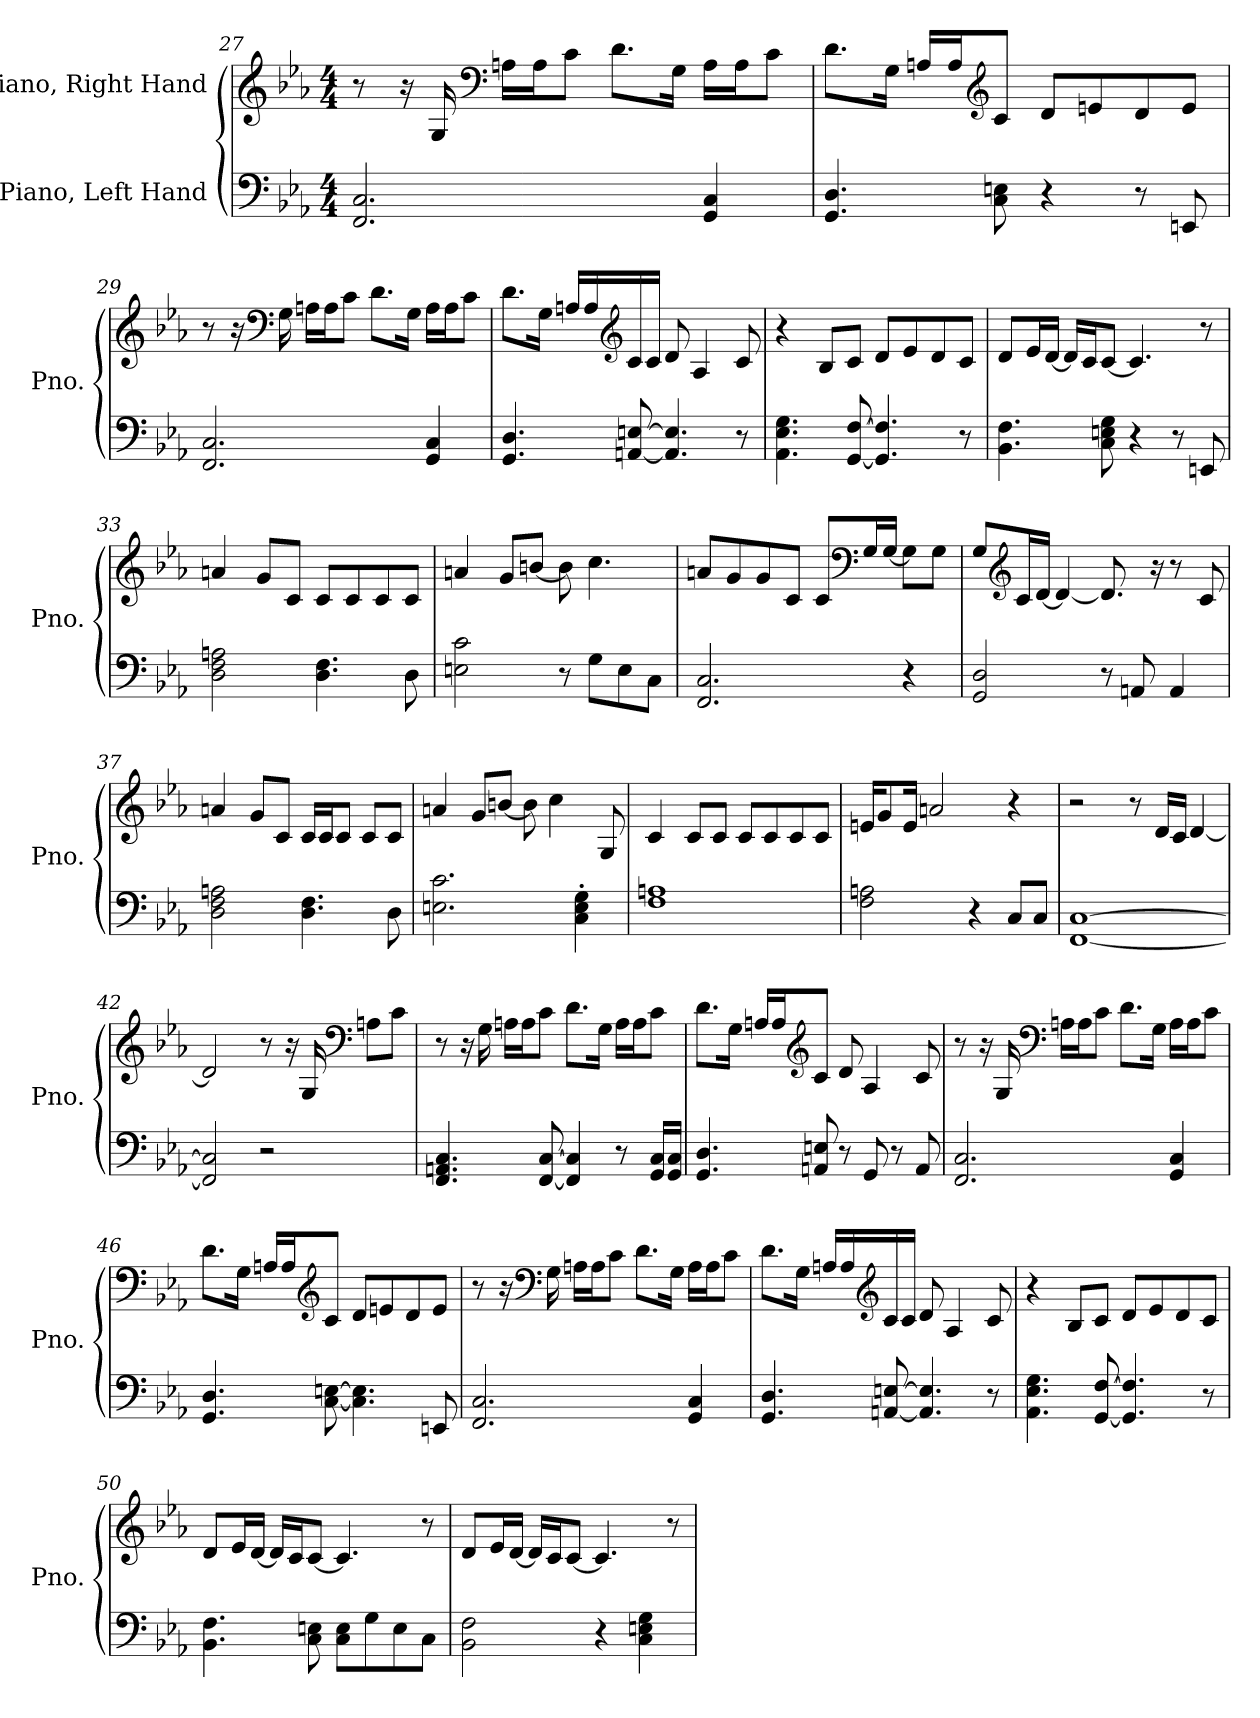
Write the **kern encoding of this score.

**kern	**kern
*part2	*part1
*staff2	*staff1
*I"Piano, Left Hand	*I"Piano, Right Hand
*I'Pno.	*I'Pno.
*clefF4	*clefG2
*k[b-e-a-]	*k[b-e-a-]
*M4/4	*M4/4
=27	=27
2.FF/ 2.C/	8r
.	16r
.	16G/
*	*clefF4
.	16An\LL
.	16A\J
.	8c\J
.	8.d\L
.	16G\Jk
4GG/ 4C/	16A\LL
.	16A\J
.	8c\J
!!LO:LB:g=z
=28	=28
4.GG/ 4.D/	8.d\L
.	16G\Jk
.	16An/LL
.	16A/J
*	*clefG2
8C\ 8En\	8c/J
4r	8d/L
.	8en/
8r	8d/
8EEn/	8e/J
=29	=29
2.FF/ 2.C/	8r
.	16r
*	*clefF4
.	16G\
.	16An\LL
.	16A\J
.	8c\J
.	8.d\L
.	16G\Jk
4GG/ 4C/	16A\LL
.	16A\J
.	8c\J
=30	=30
4.GG/ 4.D/	8.d\L
.	16G\Jk
.	16An/LL
.	16A/
*	*clefG2
[8AAn/ [8En/	16c/
.	16c/JJ
4.AA/] 4.E/]	8d/
.	4A/
8r	8c/
!!LO:LB:g=z
=31	=31
4.AA-\ 4.E-\ 4.G\	4r
.	8B-/L
[8GG/ [8F/	8c/J
4.GG/] 4.F/]	8d/L
.	8e-/
.	8d/
8r	8c/J
=32	=32
4.BB-\ 4.F\	8d/L
.	16e-/L
.	[16d/JJ
.	16d/LL]
.	16c/J
8C\ 8En\ 8G\	[8c/J
4r	4.c/]
8r	.
8EEn/	8r
=33	=33
2D\ 2F\ 2An\	4an/
.	8g/L
.	8c/J
4.D\ 4.F\	8c/L
.	8c/
.	8c/
8D\	8c/J
=34	=34
2En\ 2c\	4an/
.	8g/L
.	[8bn/J
8r	8b\]
8G\L	4.cc\
8E\	.
8C\J	.
!!LO:LB:g=z
=35	=35
2.FF/ 2.C/	8an/L
.	8g/
.	8g/
.	8c/J
.	8c/L
*	*clefF4
.	16G/L
.	[16G/JJ
4r	8G\L]
.	8G\J
=36	=36
2GG/ 2D/	8G/L
*	*clefG2
.	16c/L
.	[16d/JJ
.	4d/_
8r	8.d/]
8AAn/	.
.	16r
4AA/	8r
.	8c/
=37	=37
2D\ 2F\ 2An\	4an/
.	8g/L
.	8c/J
4.D\ 4.F\	16c/LL
.	16c/J
.	8c/J
.	8c/L
8D\	8c/J
=38	=38
2.En\ 2.c\	4an/
.	8g/L
.	[8bn/J
.	8b\]
.	4cc\
4C\' 4E\' 4G\'	.
.	8G/
!!LO:LB:g=z
=39	=39
1F 1An	4c/
.	8c/L
.	8c/J
.	8c/L
.	8c/
.	8c/
.	8c/J
=40	=40
2F\ 2An\	16en/KL
.	8g/
.	16e/Jk
.	2an/
4r	.
8C/L	4r
8C/J	.
=41	=41
[1FF [1C	2r
.	8r
.	16d/LL
.	16c/JJ
.	[4d/
=42	=42
2FF/] 2C/]	2d/]
2r	8r
.	16r
.	16G/
*	*clefF4
.	8An\L
.	8c\J
!!LO:PB:g=z
=43	=43
4.FF/ 4.AAn/ 4.C/	8r
.	16r
.	16G\
.	16An\LL
.	16A\J
[8FF/ [8C/	8c\J
4FF/] 4C/]	8.d\L
.	16G\Jk
8r	16A\LL
.	16A\J
16GG/ 16C/LL	8c\J
16GG/ 16C/JJ	.
=44	=44
4.GG/ 4.D/	8.d\L
.	16G\Jk
.	16An/LL
.	16A/J
*	*clefG2
8AAn/ 8En/	8c/J
8r	8d/
8GG/	4A/
8r	.
8AA/	8c/
!!LO:LB:g=z
=45	=45
2.FF/ 2.C/	8r
.	16r
.	16G/
*	*clefF4
.	16An\LL
.	16A\J
.	8c\J
.	8.d\L
.	16G\Jk
4GG/ 4C/	16A\LL
.	16A\J
.	8c\J
=46	=46
4.GG/ 4.D/	8.d\L
.	16G\Jk
.	16An/LL
.	16A/J
*	*clefG2
[8C\ [8En\	8c/J
4.C\] 4.E\]	8d/L
.	8en/
.	8d/
8EEn/	8e/J
=47	=47
2.FF/ 2.C/	8r
.	16r
*	*clefF4
.	16G\
.	16An\LL
.	16A\J
.	8c\J
.	8.d\L
.	16G\Jk
4GG/ 4C/	16A\LL
.	16A\J
.	8c\J
!!LO:LB:g=z
=48	=48
4.GG/ 4.D/	8.d\L
.	16G\Jk
.	16An/LL
.	16A/
*	*clefG2
[8AAn/ [8En/	16c/
.	16c/JJ
4.AA/] 4.E/]	8d/
.	4A/
8r	8c/
=49	=49
4.AA-\ 4.E-\ 4.G\	4r
.	8B-/L
[8GG/ [8F/	8c/J
4.GG/] 4.F/]	8d/L
.	8e-/
.	8d/
8r	8c/J
=50	=50
4.BB-\ 4.F\	8d/L
.	16e-/L
.	[16d/JJ
.	16d/LL]
.	16c/J
8C\ 8En\	[8c/J
8C\ 8E\L	4.c/]
8G\	.
8E\	.
8C\J	8r
!!LO:LB:g=z
=51	=51
2BB-\ 2F\	8d/L
.	16e-/L
.	[16d/JJ
.	16d/LL]
.	16c/J
.	[8c/J
4r	4.c/]
4C\ 4En\ 4G\	.
.	8r
=	=
*-	*-
